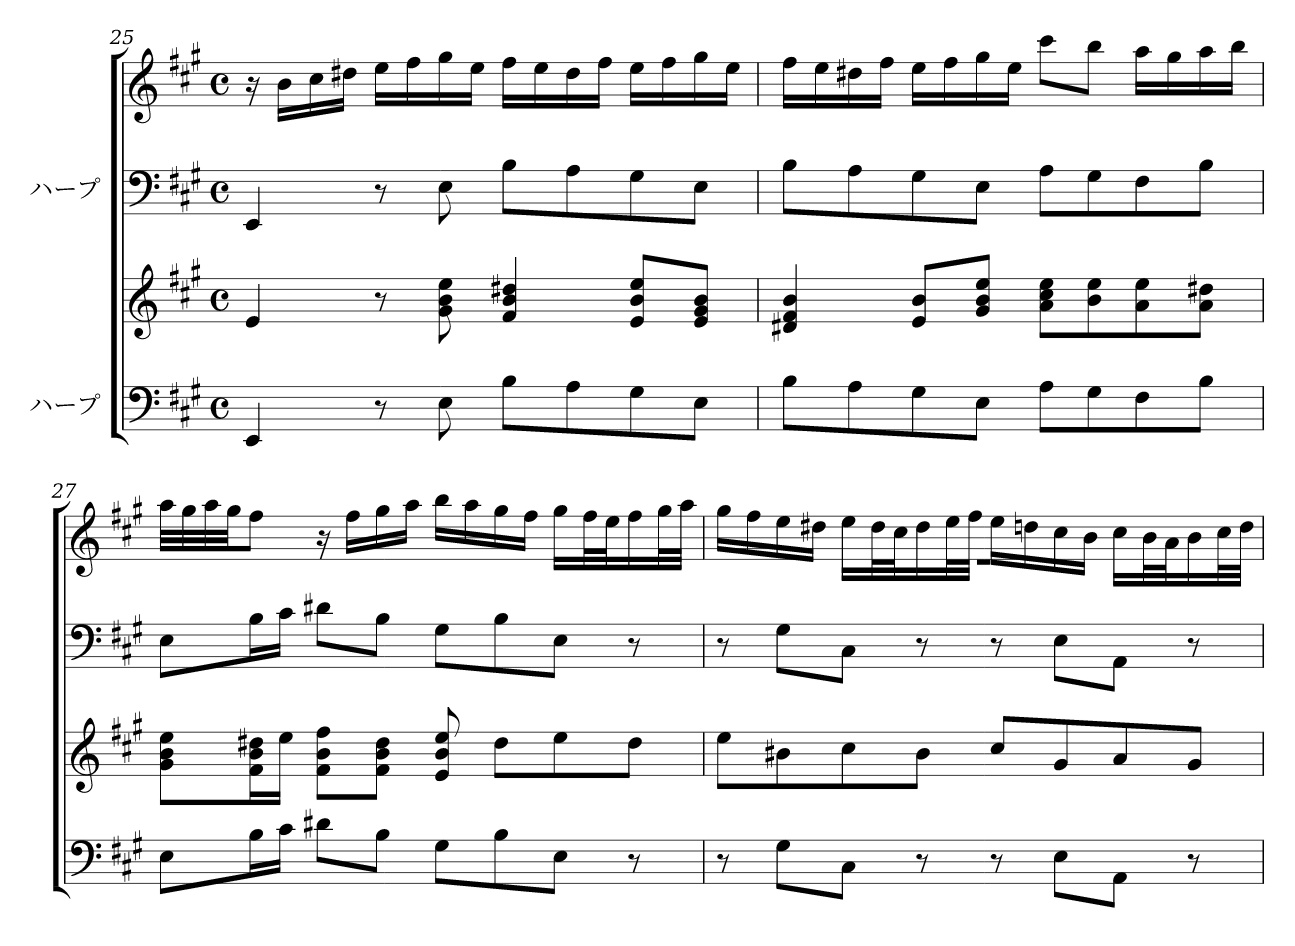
**kern	**kern	**kern	**kern
*part2	*part2	*part1	*part1
*staff4	*staff3	*staff2	*staff1
*I"ハープ	*	*I"ハープ	*
!!LO:LB:g=z
*clefF4	*clefG2	*clefF4	*clefG2
*k[f#c#g#]	*k[f#c#g#]	*k[f#c#g#]	*k[f#c#g#]
*M4/4	*M4/4	*M4/4	*M4/4
*met(c)	*met(c)	*met(c)	*met(c)
=25	=25	=25	=25
4EE/	4e/	4EE/	16r
.	.	.	16b\LL
.	.	.	16cc#\
.	.	.	16dd#X\JJ
8r	8r	8r	16ee\LL
.	.	.	16ff#\
8E\	8g#\ 8b\ 8ee\	8E\	16gg#\
.	.	.	16ee\JJ
8B\L	4f#/ 4b/ 4dd#X/	8B\L	16ff#\LL
.	.	.	16ee\
8A\	.	8A\	16dd#\
.	.	.	16ff#\JJ
8G#\	8e/ 8b/ 8ee/L	8G#\	16ee\LL
.	.	.	16ff#\
8E\J	8e/ 8g#/ 8b/J	8E\J	16gg#\
.	.	.	16ee\JJ
=26	=26	=26	=26
8B\L	4d#X/ 4f#/ 4b/	8B\L	16ff#\LL
.	.	.	16ee\
8A\	.	8A\	16dd#X\
.	.	.	16ff#\JJ
8G#\	8e/ 8b/L	8G#\	16ee\LL
.	.	.	16ff#\
8E\J	8g#/ 8b/ 8ee/J	8E\J	16gg#\
.	.	.	16ee\JJ
8A\L	8a\ 8cc#\ 8ee\L	8A\L	8ccc#\L
8G#\	8b\ 8ee\	8G#\	8bb\J
8F#\	8a\ 8ee\	8F#\	16aa\LL
.	.	.	16gg#\
8B\J	8a\ 8dd#X\J	8B\J	16aa\
.	.	.	16bb\JJ
!!LO:LB:g=z
=27	=27	=27	=27
8E\L	8g#\ 8b\ 8ee\L	8E\L	32aa\LLL
.	.	.	32gg#\
.	.	.	32aa\
.	.	.	32gg#\JJ
16B\L	16f#\ 16b\ 16dd#X\L	16B\L	8ff#\J
16c#\JJ	16ee\JJ	16c#\JJ	.
8d#X\L	8f#\ 8b\ 8ff#\L	8d#X\L	16r
.	.	.	16ff#\LL
8B\J	8f#\ 8b\ 8dd#\J	8B\J	16gg#\
.	.	.	16aa\JJ
8G#\L	8e/ 8b/ 8ee/	8G#\L	16bb\LL
.	.	.	16aa\
8B\	8dd#\L	8B\	16gg#\
.	.	.	16ff#\JJ
8E\J	8ee\	8E\J	16gg#\LL
.	.	.	32ff#\L
.	.	.	32ee\J
8r	8dd#\J	8r	16ff#\
.	.	.	32gg#\L
.	.	.	32aa\JJJ
=28	=28	=28	=28
*	*	*	*^
8r	8ee\L	8r	16gg#\LL	1r
.	.	.	16ff#\	.
8G#\L	8b#X\	8G#\L	16ee\	.
.	.	.	16dd#X\JJ	.
8C#\J	8cc#\	8C#\J	16ee\LL	.
.	.	.	32dd#\L	.
.	.	.	32cc#\J	.
8r	8b#\J	8r	16dd#\	.
.	.	.	32ee\L	.
.	.	.	32ff#\JJJ	.
8r	8cc#/L	8r	16ee\LL	.
.	.	.	16ddn\	.
8E\L	8g#/	8E\L	16cc#\	.
.	.	.	16b\JJ	.
8AA\J	8a/	8AA\J	16cc#\LL	.
.	.	.	32b\L	.
.	.	.	32a\J	.
8r	8g#/J	8r	16b\	.
.	.	.	32cc#\L	.
.	.	.	32dd\JJJ	.
*	*	*	*v	*v
=	=	=	=
*-	*-	*-	*-
